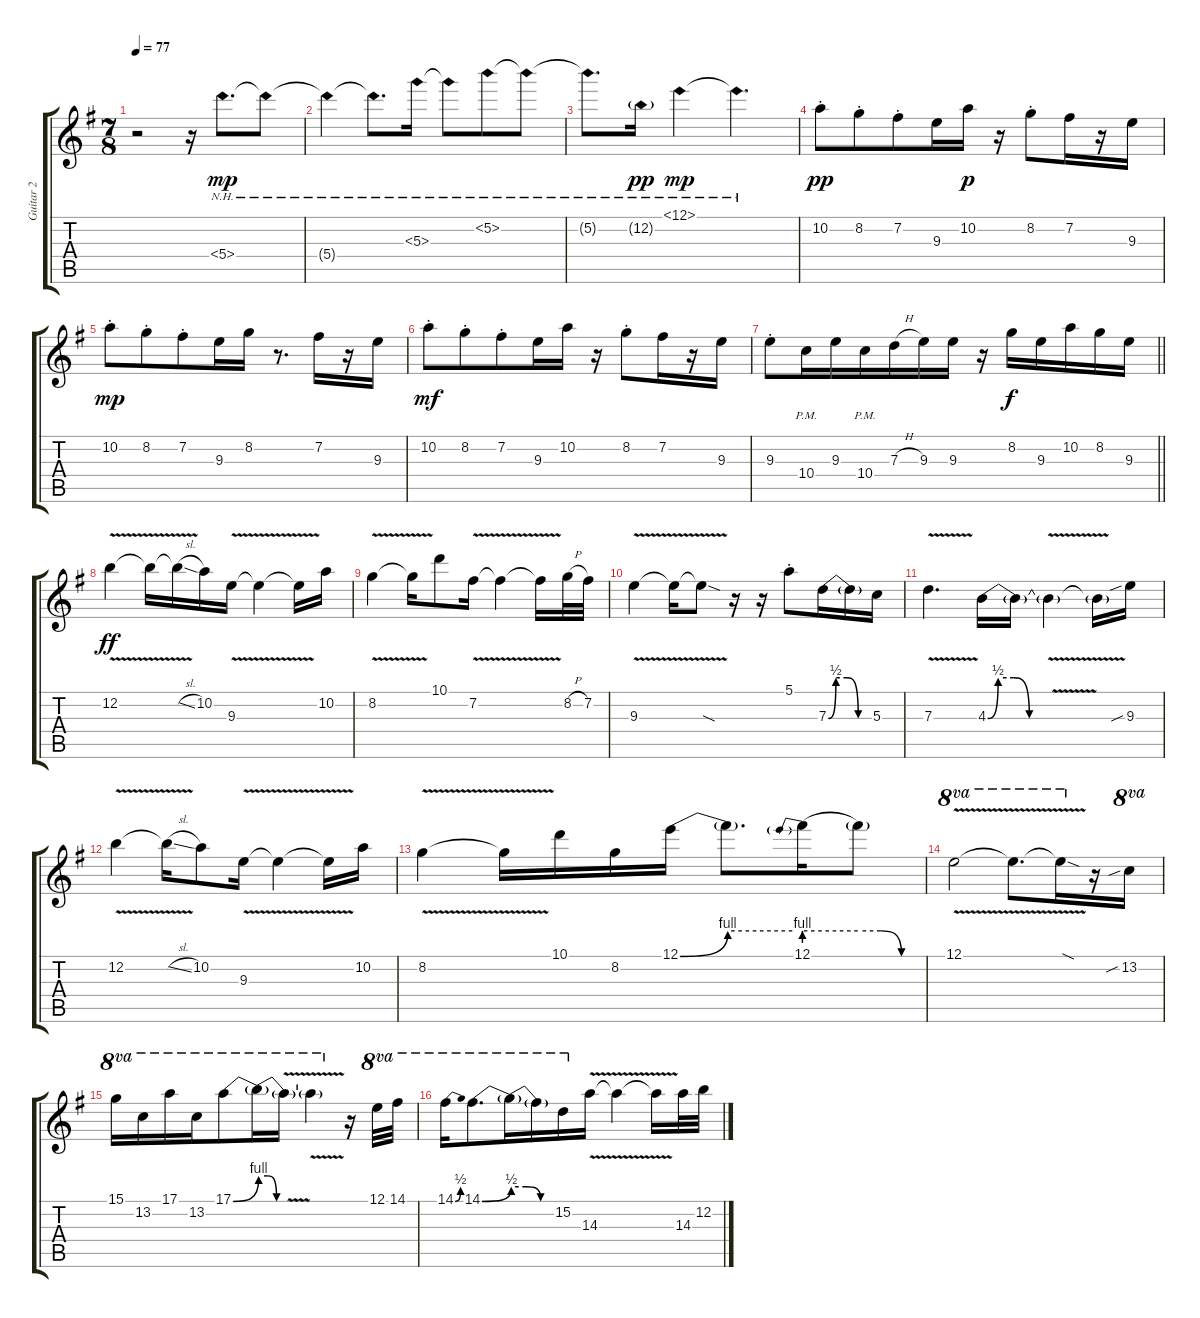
\track ("Guitar 2" "Guitar 2") {instrument distortionguitar}
\staff {score tabs}
\tuning (E4 B3 G3 D3 A2 E2) {hide}
\ts (7 8)
\tempo 77
\clef g2
\ks g
r.2{dy p} r.16 5.4{nh}.8{d dy mp} 5.4{nh t}.8 |
5.4{nh t}.4 5.4{nh t}.8{d} 5.3{nh}.16 5.3{nh t}.8 5.2{nh}.8 5.2{nh t}.8 |
5.2{nh t}.8{d} 12.2{nh g}.16{dy pp} 12.1{nh}.4{dy mp} 12.1{nh t}.4{d} |
10.2{st}.8{dy pp} 8.2{st}.8 7.2{st}.8 9.3.16 10.2.16{dy p} r.16 8.2{st}.8 7.2.16 r.16 9.3.16 |
10.2{st}.8{dy mp} 8.2{st}.8 7.2{st}.8 9.3.16 8.2.16 r.8{d} 7.2.16 r.16 9.3.16 |
10.2{st}.8{dy mf} 8.2{st}.8 7.2{st}.8 9.3.16 10.2.16 r.16 8.2{st}.8 7.2.16 r.16 9.3.16 |
\barLineRight lightlight
9.3{st}.8 10.4{pm}.16 9.3.16 10.4{pm}.16 7.3{h}.16 9.3.16 9.3.16 r.16 8.2.16{dy f} 9.3.16 10.2.16 8.2.16 9.3.16 |
12.2{v}.4{dy ff} 12.2{v t}.16 12.2{sl t}.16 10.2.16 9.3{v}.16 9.3{v t}.4 9.3{v t}.16 10.2.16 |
8.2{v}.4 8.2{v t}.16 10.1.8 7.2{v}.16 7.2{v t}.4 7.2{v t}.16 8.2{h}.32 7.2.32 |
9.3{v}.4 9.3{v t}.16 9.3{sod t}.8 r.16 r.16 5.1{st}.8 7.3{be (custom 0 0 10 2 25 2 40 0 60 0)}.16 7.3{t}.16 5.3.16 |
7.3{v}.4{d} 4.3{be (custom 0 0 10 2 25 2 40 0 60 0)}.16 4.3{t}.16 4.3{v t}.4 4.3{v t}.16 9.3{sib}.16 |
12.2{v}.4 12.2{sl t}.16 10.2.8 9.3{v}.16 9.3{v t}.4 9.3{v t}.16 10.2.16 |
8.2{v}.4 8.2{v t}.16 10.1.16 8.2.16 12.1{be (bend 0 0 60 4)}.16 12.1{be (hold 0 4 60 4) t}.8{d} 12.1{be (prebend 0 4 60 4)}.16 12.1{be (custom 0 4 20 4 40 0 60 0) t}.8 |
12.1{v}.2{ot 8va} 12.1{v t}.8{d ot 8va} 12.1{sod t}.16{ot 8va} r.16 13.2{sib}.16{ot 8va} |
15.1.16{ot 8va} 13.2.16{ot 8va} 17.1.16{ot 8va} 13.2.16{ot 8va} 17.1{be (bend 0 0 60 4)}.8{ot 8va} 17.1{be (custom 0 4 20 4 40 0 60 0) t}.16{ot 8va} 17.1{v t}.16{ot 8va} 17.1{v t}.4{ot 8va} r.16 12.1.32{ot 8va} 14.1.32{ot 8va} |
14.1{be (bend 0 0 60 2)}.16{ot 8va} 14.1{be (bend 0 0 60 2)}.8{d ot 8va} 14.1{be (custom 0 2 20 2 40 0 60 0) t}.16{ot 8va} 14.1{t}.16{ot 8va} 15.2.16{ot 8va} 14.3{v}.16 14.3{v t}.4 14.3{v t}.16 14.3.32 12.2.32
